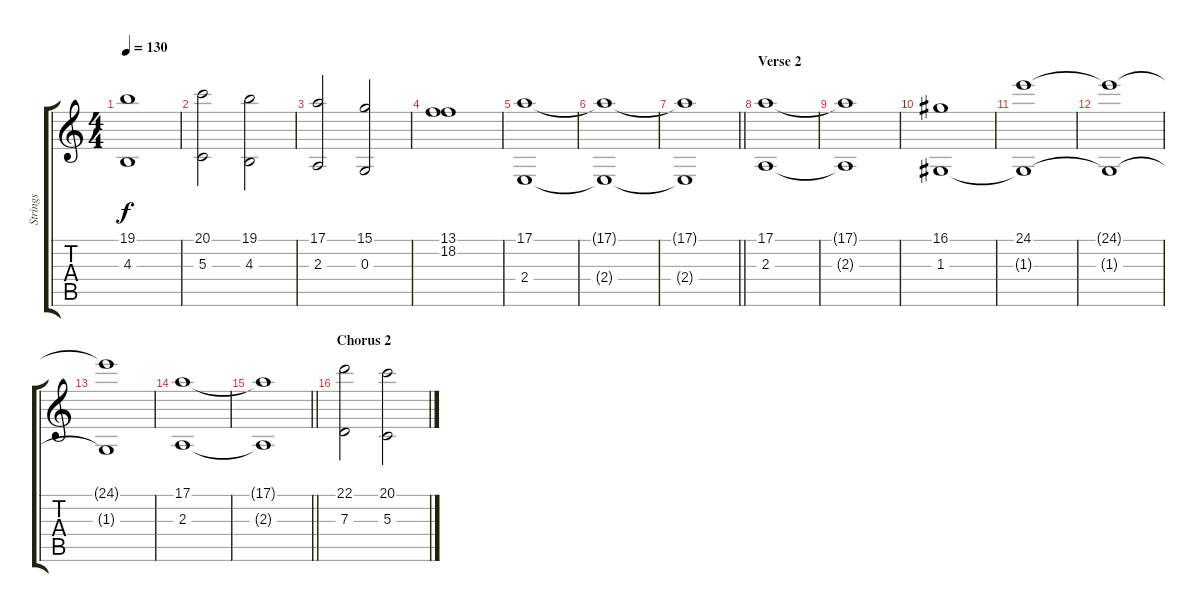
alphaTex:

\track ("Strings" "Strings") {instrument stringensemble1}
\staff {score tabs}
\tuning (E4 B3 G3 D3 A2 E2) {hide}
\ts (4 4)
\tempo 130
\clef g2
\ks c
(19.1 4.3).1{dy f} |
(20.1 5.3).2 (19.1 4.3).2 |
(17.1 2.3).2 (15.1 0.3).2 |
(13.1 18.2).1 |
(17.1 2.4).1 |
(17.1{t} 2.4{t}).1 |
\barLineRight lightlight
(17.1{t} 2.4{t}).1 |
\section ("" "Verse 2")
(17.1 2.3).1 |
(17.1{t} 2.3{t}).1 |
(16.1 1.3).1 |
(24.1 1.3{t}).1 |
(24.1{t} 1.3{t}).1 |
(24.1{t} 1.3{t}).1 |
(17.1 2.3).1 |
\barLineRight lightlight
(17.1{t} 2.3{t}).1 |
\section ("" "Chorus 2")
(22.1 7.3).2 (20.1 5.3).2
